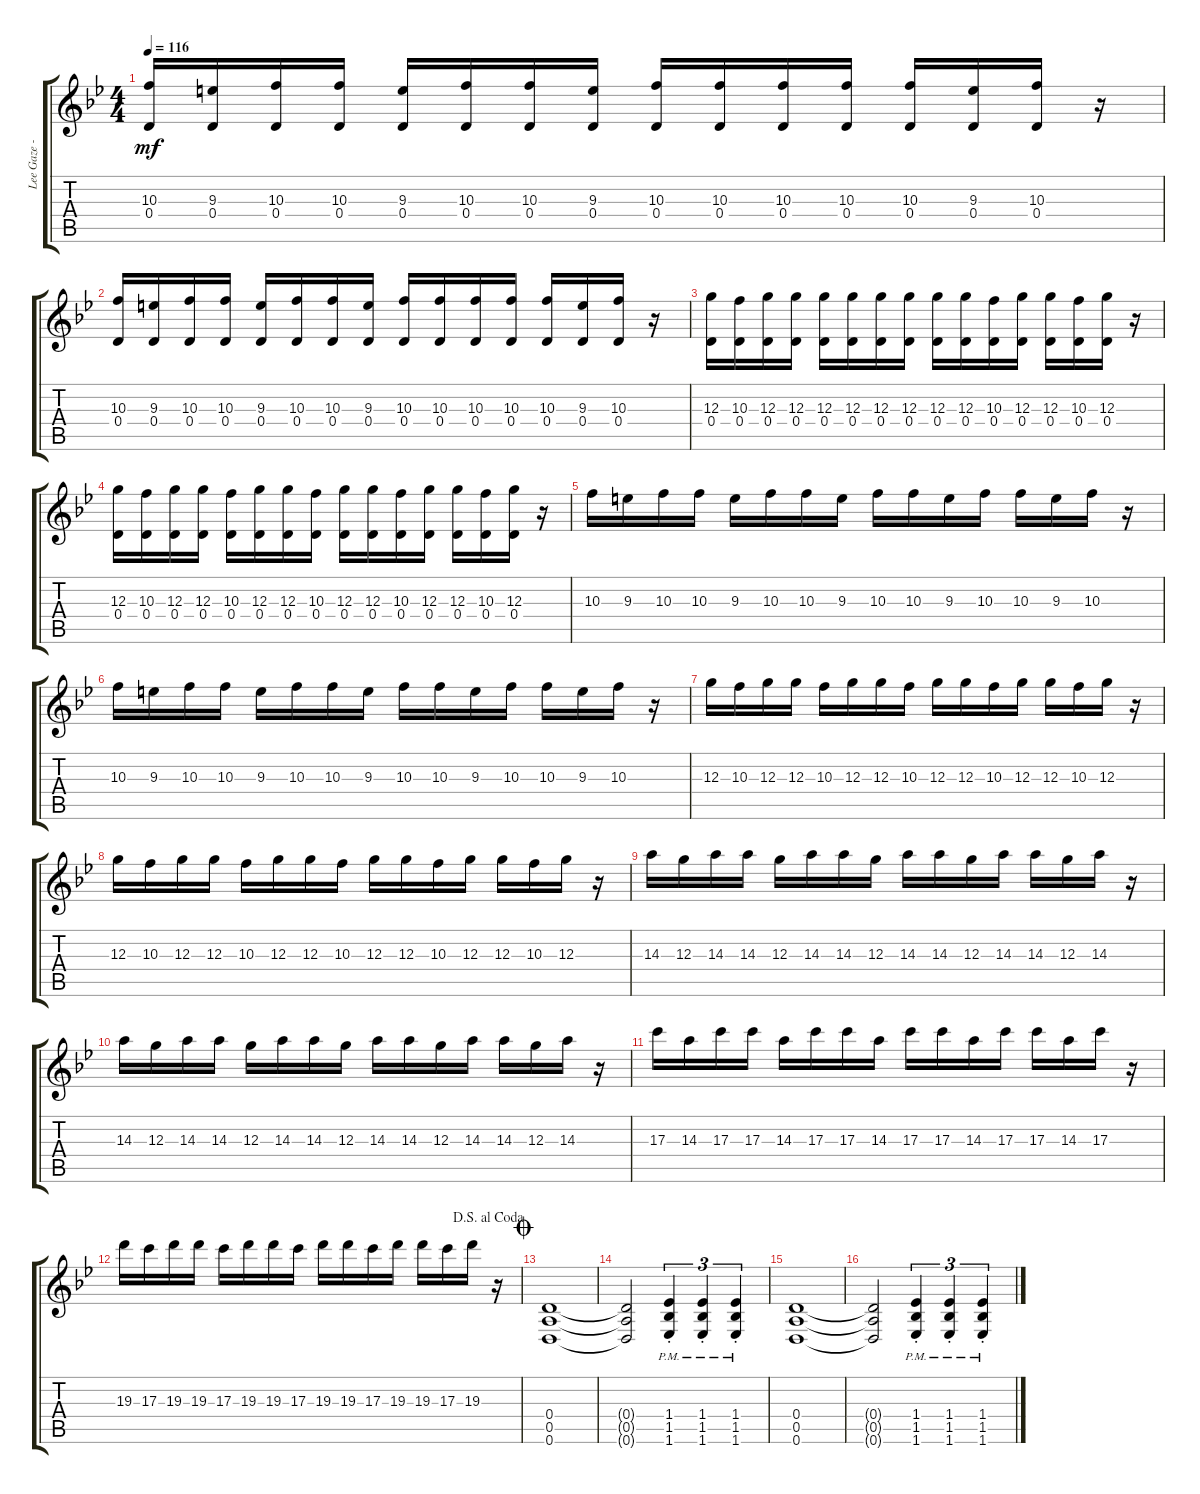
\track ("Lee Gaze - Guitar" "Lee Gaze -") {instrument overdrivenguitar}
\staff {score tabs}
\tuning (E4 B3 G3 D3 A2 D2) {hide}
\ts (4 4)
\tempo 116
\clef g2
\ks bb
(10.3 0.4).16{dy mf} (9.3 0.4).16 (10.3 0.4).16 (10.3 0.4).16 (9.3 0.4).16 (10.3 0.4).16 (10.3 0.4).16 (9.3 0.4).16 (10.3 0.4).16 (10.3 0.4).16 (10.3 0.4).16 (10.3 0.4).16 (10.3 0.4).16 (9.3 0.4).16 (10.3 0.4).16 r.16 |
(10.3 0.4).16 (9.3 0.4).16 (10.3 0.4).16 (10.3 0.4).16 (9.3 0.4).16 (10.3 0.4).16 (10.3 0.4).16 (9.3 0.4).16 (10.3 0.4).16 (10.3 0.4).16 (10.3 0.4).16 (10.3 0.4).16 (10.3 0.4).16 (9.3 0.4).16 (10.3 0.4).16 r.16 |
(12.3 0.4).16 (10.3 0.4).16 (12.3 0.4).16 (12.3 0.4).16 (12.3 0.4).16 (12.3 0.4).16 (12.3 0.4).16 (12.3 0.4).16 (12.3 0.4).16 (12.3 0.4).16 (10.3 0.4).16 (12.3 0.4).16 (12.3 0.4).16 (10.3 0.4).16 (12.3 0.4).16 r.16 |
(12.3 0.4).16 (10.3 0.4).16 (12.3 0.4).16 (12.3 0.4).16 (10.3 0.4).16 (12.3 0.4).16 (12.3 0.4).16 (10.3 0.4).16 (12.3 0.4).16 (12.3 0.4).16 (10.3 0.4).16 (12.3 0.4).16 (12.3 0.4).16 (10.3 0.4).16 (12.3 0.4).16 r.16 |
10.3.16 9.3.16 10.3.16 10.3.16 9.3.16 10.3.16 10.3.16 9.3.16 10.3.16 10.3.16 9.3.16 10.3.16 10.3.16 9.3.16 10.3.16 r.16 |
10.3.16 9.3.16 10.3.16 10.3.16 9.3.16 10.3.16 10.3.16 9.3.16 10.3.16 10.3.16 9.3.16 10.3.16 10.3.16 9.3.16 10.3.16 r.16 |
12.3.16 10.3.16 12.3.16 12.3.16 10.3.16 12.3.16 12.3.16 10.3.16 12.3.16 12.3.16 10.3.16 12.3.16 12.3.16 10.3.16 12.3.16 r.16 |
12.3.16 10.3.16 12.3.16 12.3.16 10.3.16 12.3.16 12.3.16 10.3.16 12.3.16 12.3.16 10.3.16 12.3.16 12.3.16 10.3.16 12.3.16 r.16 |
14.3.16 12.3.16 14.3.16 14.3.16 12.3.16 14.3.16 14.3.16 12.3.16 14.3.16 14.3.16 12.3.16 14.3.16 14.3.16 12.3.16 14.3.16 r.16 |
14.3.16 12.3.16 14.3.16 14.3.16 12.3.16 14.3.16 14.3.16 12.3.16 14.3.16 14.3.16 12.3.16 14.3.16 14.3.16 12.3.16 14.3.16 r.16 |
17.3.16 14.3.16 17.3.16 17.3.16 14.3.16 17.3.16 17.3.16 14.3.16 17.3.16 17.3.16 14.3.16 17.3.16 17.3.16 14.3.16 17.3.16 r.16 |
\jump dalsegnoalcoda
19.3.16 17.3.16 19.3.16 19.3.16 17.3.16 19.3.16 19.3.16 17.3.16 19.3.16 19.3.16 17.3.16 19.3.16 19.3.16 17.3.16 19.3.16 r.16 |
\jump coda
(0.4 0.5 0.6).1 |
(0.4{t} 0.5{t} 0.6{t}).2 (1.4{pm st} 1.5{pm st} 1.6{pm st}).4{tu (3 2)} (1.4{pm st} 1.5{pm st} 1.6{pm st}).4{tu (3 2)} (1.4{pm st} 1.5{pm st} 1.6{pm st}).4{tu (3 2)} |
(0.4 0.5 0.6).1 |
(0.4{t} 0.5{t} 0.6{t}).2 (1.4{pm st} 1.5{pm st} 1.6{pm st}).4{tu (3 2)} (1.4{pm st} 1.5{pm st} 1.6{pm st}).4{tu (3 2)} (1.4{pm st} 1.5{pm st} 1.6{pm st}).4{tu (3 2)}
